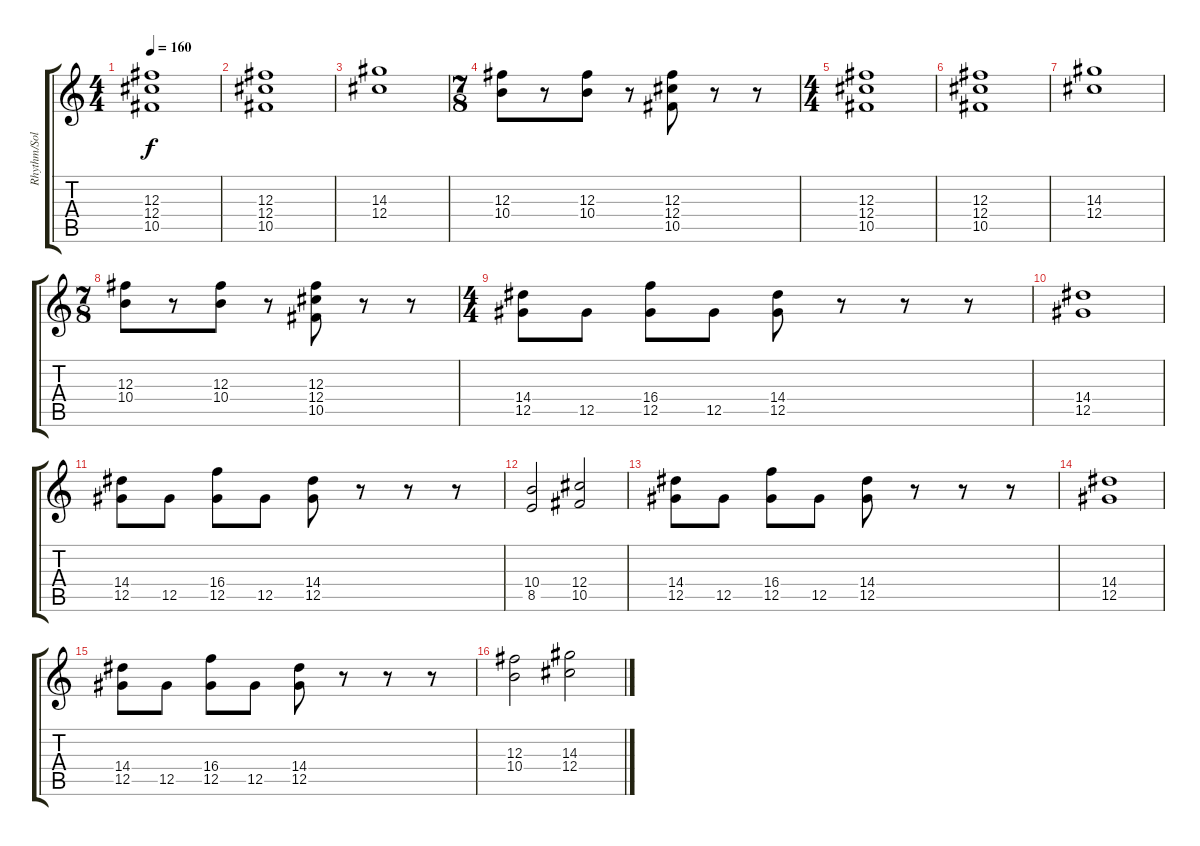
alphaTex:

\track ("Rhythm/Solo" "Rhythm/Sol") {instrument distortionguitar}
\staff {score tabs}
\tuning (Eb4 Bb3 Gb3 Db3 Ab2 Eb2) {hide}
\ts (4 4)
\tempo 160
\clef g2
\ks c
(12.3 12.4 10.5).1{dy f} |
(12.3 12.4 10.5).1 |
(14.3 12.4).1 |
\ts (7 8)
(12.3 10.4).8 r.8 (12.3 10.4).8 r.8 (12.3 12.4 10.5).8 r.8 r.8 |
\ts (4 4)
(12.3 12.4 10.5).1 |
(12.3 12.4 10.5).1 |
(14.3 12.4).1 |
\ts (7 8)
(12.3 10.4).8 r.8 (12.3 10.4).8 r.8 (12.3 12.4 10.5).8 r.8 r.8 |
\ts (4 4)
(14.4 12.5).8 12.5.8 (16.4 12.5).8 12.5.8 (14.4 12.5).8 r.8 r.8 r.8 |
(14.4 12.5).1 |
(14.4 12.5).8 12.5.8 (16.4 12.5).8 12.5.8 (14.4 12.5).8 r.8 r.8 r.8 |
(10.4 8.5).2 (12.4 10.5).2 |
(14.4 12.5).8 12.5.8 (16.4 12.5).8 12.5.8 (14.4 12.5).8 r.8 r.8 r.8 |
(14.4 12.5).1 |
(14.4 12.5).8 12.5.8 (16.4 12.5).8 12.5.8 (14.4 12.5).8 r.8 r.8 r.8 |
(12.3 10.4).2 (14.3 12.4).2
